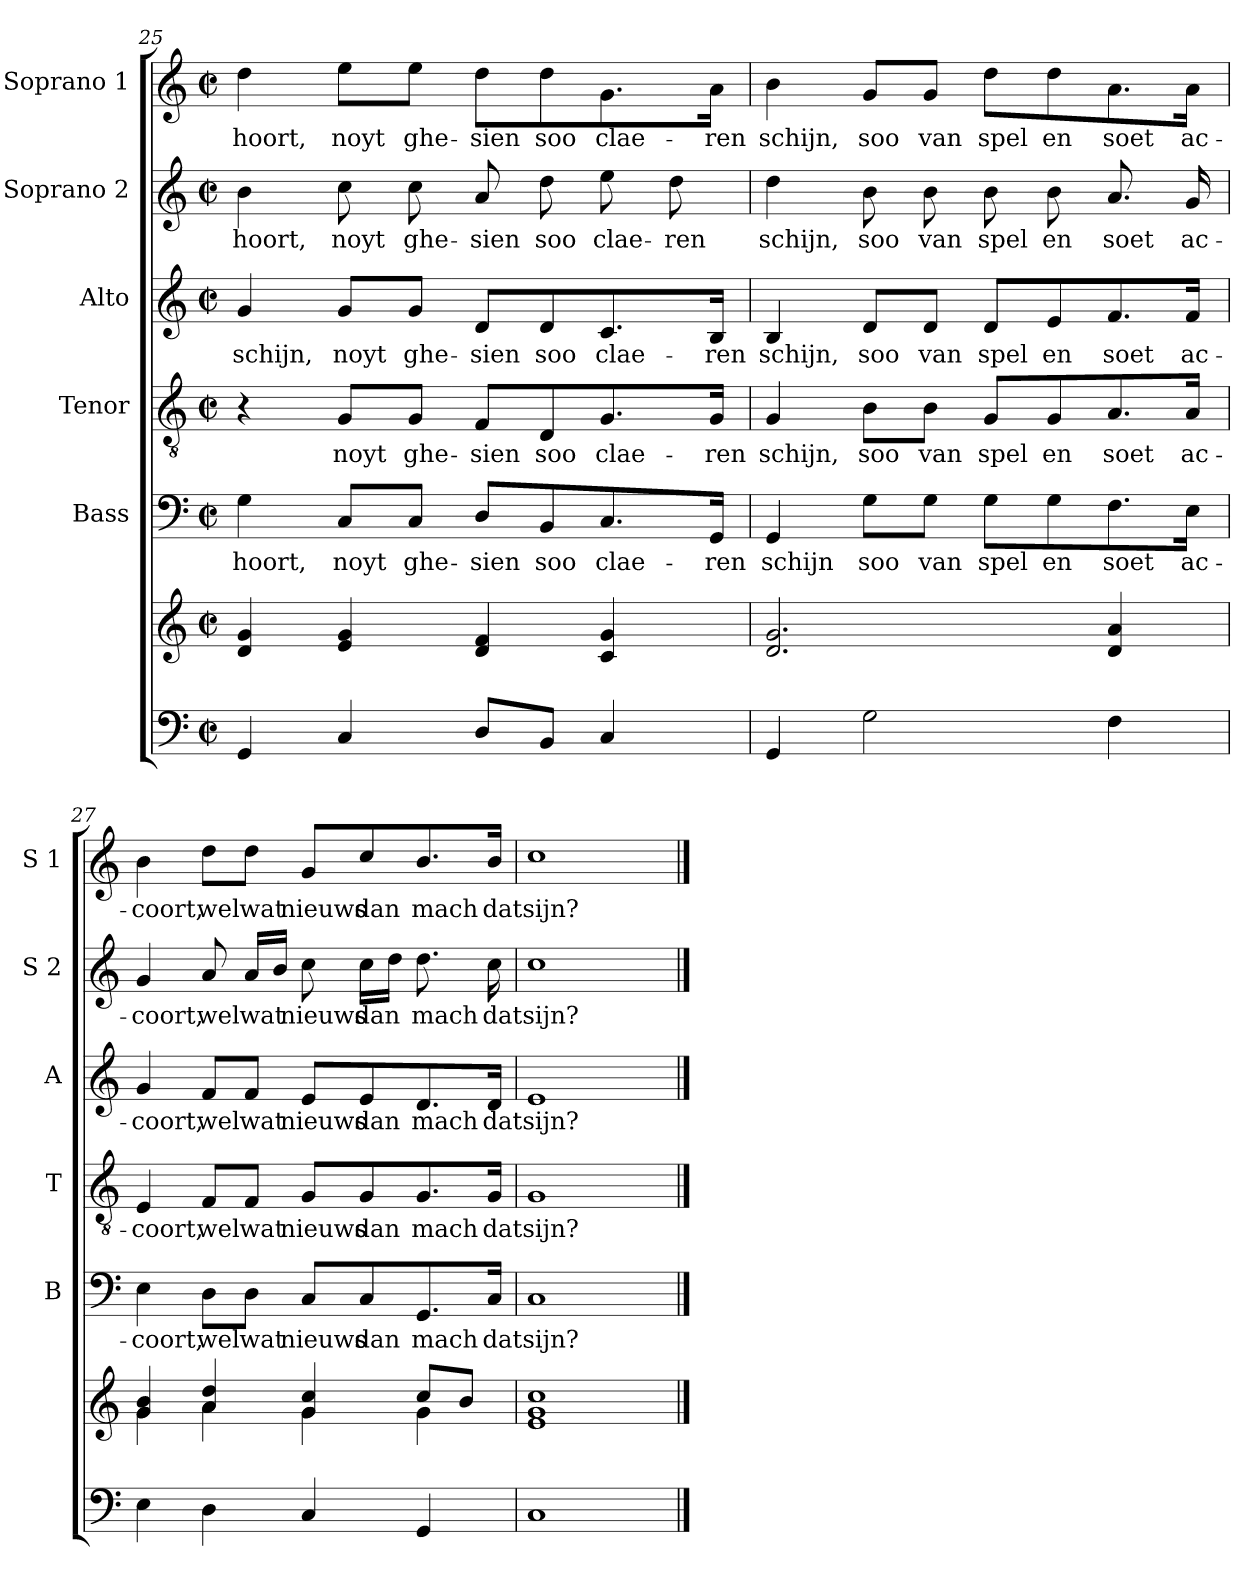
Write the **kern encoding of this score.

**kern	**kern	**kern	**text	**kern	**text	**kern	**text	**kern	**text	**kern	**text
*part6	*part6	*part5	*part5	*part4	*part4	*part3	*part3	*part2	*part2	*part1	*part1
*staff7	*staff6	*staff5	*staff5	*staff4	*staff4	*staff3	*staff3	*staff2	*staff2	*staff1	*staff1
*	*	*I"Bass	*	*I"Tenor	*	*I"Alto	*	*I"Soprano 2	*	*I"Soprano 1	*
*	*	*I'B	*	*I'T	*	*I'A	*	*I'S 2	*	*I'S 1	*
*clefF4	*clefG2	*clefF4	*	*clefGv2	*	*clefG2	*	*clefG2	*	*clefG2	*
*k[]	*k[]	*k[]	*	*k[]	*	*k[]	*	*k[]	*	*k[]	*
*C:	*C:	*C:	*	*C:	*	*C:	*	*C:	*	*C:	*
*M2/2	*M2/2	*M2/2	*	*M2/2	*	*M2/2	*	*M2/2	*	*M2/2	*
*met(c|)	*met(c|)	*met(c|)	*	*met(c|)	*	*met(c|)	*	*met(c|)	*	*met(c|)	*
=25	=25	=25	=25	=25	=25	=25	=25	=25	=25	=25	=25
4GG/	4d/ 4g/	4G\	-hoort,	4r	.	4g/	schijn,	4b\	-hoort,	4dd\	-hoort,
4C/	4e/ 4g/	8C/L	noyt	8G/L	noyt	8g/L	noyt	8cc\	noyt	8ee\L	noyt
.	.	8C/J	ghe-	8G/J	ghe-	8g/J	ghe-	8cc\	ghe-	8ee\J	ghe-
8D/L	4d/ 4f/	8D/L	-sien	8F/L	-sien	8d/L	-sien	8a/	-sien	8dd\L	-sien
8BB/J	.	8BB/	soo	8D/	soo	8d/	soo	8dd\	soo	8dd\	soo
4C/	4c/ 4g/	8.C/	clae-	8.G/	clae-	8.c/	clae-	8ee\	clae-	8.g\	clae-
.	.	.	.	.	.	.	.	8dd\	-ren	.	.
.	.	16GG/Jk	-ren	16G/Jk	-ren	16B/Jk	-ren	.	.	16a\Jk	-ren
!!LO:LB:g=z
=26	=26	=26	=26	=26	=26	=26	=26	=26	=26	=26	=26
4GG/	2.d/ 2.g/	4GG/	schijn	4G/	schijn,	4B/	schijn,	4dd\	schijn,	4b\	schijn,
2G\	.	8G\L	soo	8B\L	soo	8d/L	soo	8b\	soo	8g/L	soo
.	.	8G\J	van	8B\J	van	8d/J	van	8b\	van	8g/J	van
.	.	8G\L	spel	8G/L	spel	8d/L	spel	8b\	spel	8dd\L	spel
.	.	8G\	en	8G/	en	8e/	en	8b\	en	8dd\	en
4F\	4d/ 4a/	8.F\	soet	8.A/	soet	8.f/	soet	8.a/	soet	8.a\	soet
.	.	16E\Jk	ac-	16A/Jk	ac-	16f/Jk	ac-	16g/	ac-	16a\Jk	ac-
=27	=27	=27	=27	=27	=27	=27	=27	=27	=27	=27	=27
*	*^	*	*	*	*	*	*	*	*	*	*
4E\	4g/ 4b/	4g\	4E\	-coort,	4E/	-coort,	4g/	-coort,	4g/	-coort,	4b\	-coort,
4D\	4a/ 4dd/	4a\	8D\L	wel	8F/L	wel	8f/L	wel	8a/	wel	8dd\L	wel
.	.	.	8D\J	wat	8F/J	wat	8f/J	wat	16a/LL	wat	8dd\J	wat
.	.	.	.	.	.	.	.	.	16b/JJ	.	.	.
4C/	4g/ 4cc/	4g\	8C/L	nieuws	8G/L	nieuws	8e/L	nieuws	8cc\	nieuws	8g/L	nieuws
.	.	.	8C/	dan	8G/	dan	8e/	dan	16cc\LL	dan	8cc/	dan
.	.	.	.	.	.	.	.	.	16dd\JJ	.	.	.
4GG/	8cc/L	4g\	8.GG/	mach	8.G/	mach	8.d/	mach	8.dd\	mach	8.b/	mach
.	8b/J	.	.	.	.	.	.	.	.	.	.	.
.	.	.	16C/Jk	dat	16G/Jk	dat	16d/Jk	dat	16cc\	dat	16b/Jk	dat
*	*v	*v	*	*	*	*	*	*	*	*	*	*
=28	=28	=28	=28	=28	=28	=28	=28	=28	=28	=28	=28
1C	1e 1g 1cc	1C	sijn?	1G	sijn?	1e	sijn?	1cc	sijn?	1cc	sijn?
==	==	==	==	==	==	==	==	==	==	==	==
*-	*-	*-	*-	*-	*-	*-	*-	*-	*-	*-	*-
